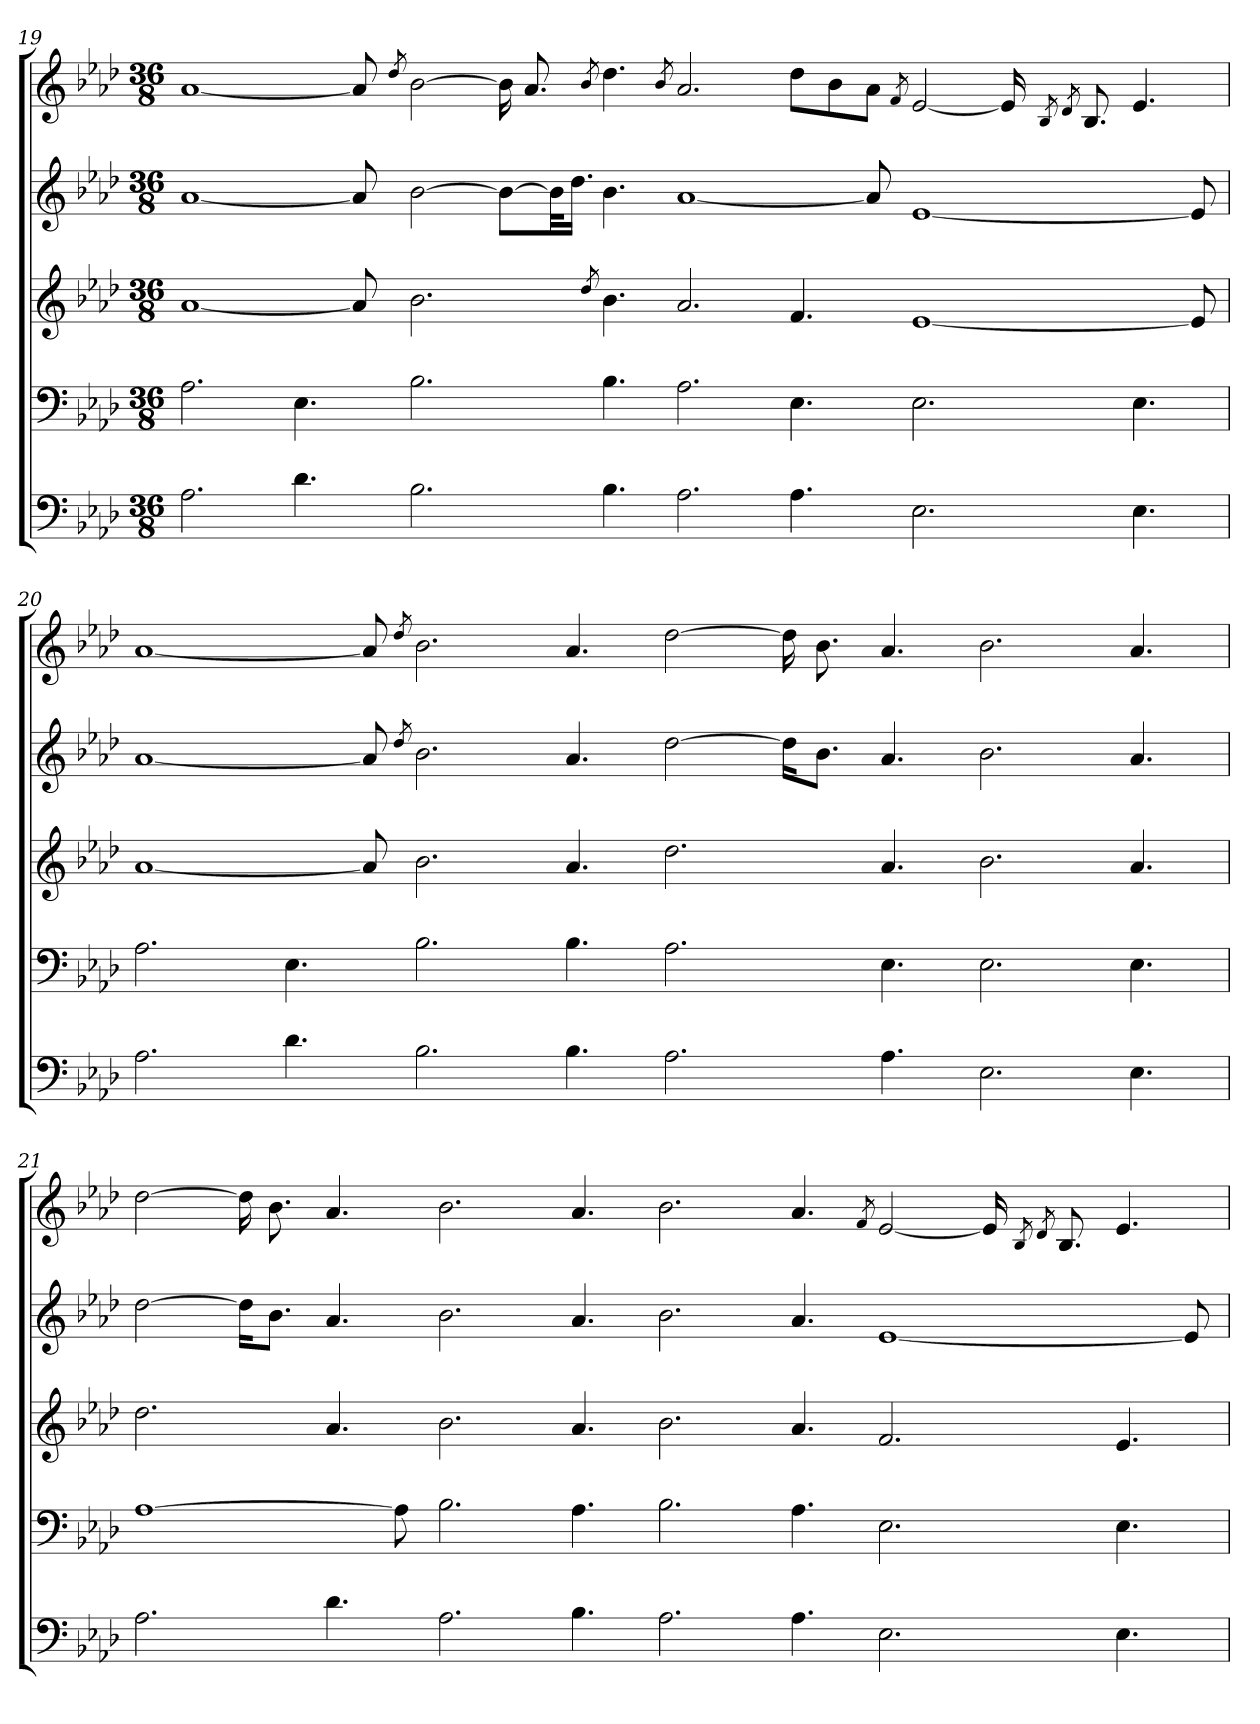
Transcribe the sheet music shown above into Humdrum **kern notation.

**kern	**kern	**kern	**kern	**kern
*part5	*part4	*part3	*part2	*part1
*staff5	*staff4	*staff3	*staff2	*staff1
*clefF4	*clefF4	*clefG2	*clefG2	*clefG2
*k[b-e-a-d-]	*k[b-e-a-d-]	*k[b-e-a-d-]	*k[b-e-a-d-]	*k[b-e-a-d-]
*M36/8	*M36/8	*M36/8	*M36/8	*M36/8
=19	=19	=19	=19	=19
2.A-	2.A-	[1a-	[1a-	[1a-
4.d-	4.E-	.	.	.
.	.	8a-]	8a-]	8a-]
.	.	.	.	8qdd-
2.B-	2.B-	2.b-	[2b-	[2b-
.	.	.	8b-\L_	16b-]
.	.	.	.	8.a-
.	.	.	32b-\KL]	.
.	.	.	16.dd-\JJ	.
.	.	8qdd-	.	8qb-
4.B-	4.B-	4.b-	4.b-	4.dd-
.	.	.	.	8qb-
2.A-	2.A-	2.a-	[1a-	2.a-
4.A-	4.E-	4.f	.	8dd-\L
.	.	.	.	8b-\
.	.	.	8a-]	8a-\J
.	.	.	.	8qf
2.E-	2.E-	[1e-	[1e-	[2e-
.	.	.	.	16e-]
.	.	.	.	8qB-
.	.	.	.	8qd-
.	.	.	.	8.B-
4.E-	4.E-	.	.	4.e-
.	.	8e-]	8e-]	.
=20	=20	=20	=20	=20
2.A-	2.A-	[1a-	[1a-	[1a-
4.d-	4.E-	.	.	.
.	.	8a-]	8a-]	8a-]
.	.	.	8qdd-	8qdd-
2.B-	2.B-	2.b-	2.b-	2.b-
4.B-	4.B-	4.a-	4.a-	4.a-
2.A-	2.A-	2.dd-	[2dd-	[2dd-
.	.	.	16dd-\KL]	16dd-]
.	.	.	8.b-\J	8.b-
4.A-	4.E-	4.a-	4.a-	4.a-
2.E-	2.E-	2.b-	2.b-	2.b-
4.E-	4.E-	4.a-	4.a-	4.a-
=21	=21	=21	=21	=21
2.A-	[1A-	2.dd-	[2dd-	[2dd-
.	.	.	16dd-\KL]	16dd-]
.	.	.	8.b-\J	8.b-
4.d-	.	4.a-	4.a-	4.a-
.	8A-]	.	.	.
2.A-	2.B-	2.b-	2.b-	2.b-
4.B-	4.A-	4.a-	4.a-	4.a-
2.A-	2.B-	2.b-	2.b-	2.b-
4.A-	4.A-	4.a-	4.a-	4.a-
.	.	.	.	8qf
2.E-	2.E-	2.f	[1e-	[2e-
.	.	.	.	16e-]
.	.	.	.	8qB-
.	.	.	.	8qd-
.	.	.	.	8.B-
4.E-	4.E-	4.e-	.	4.e-
.	.	.	8e-]	.
=	=	=	=	=
*-	*-	*-	*-	*-
